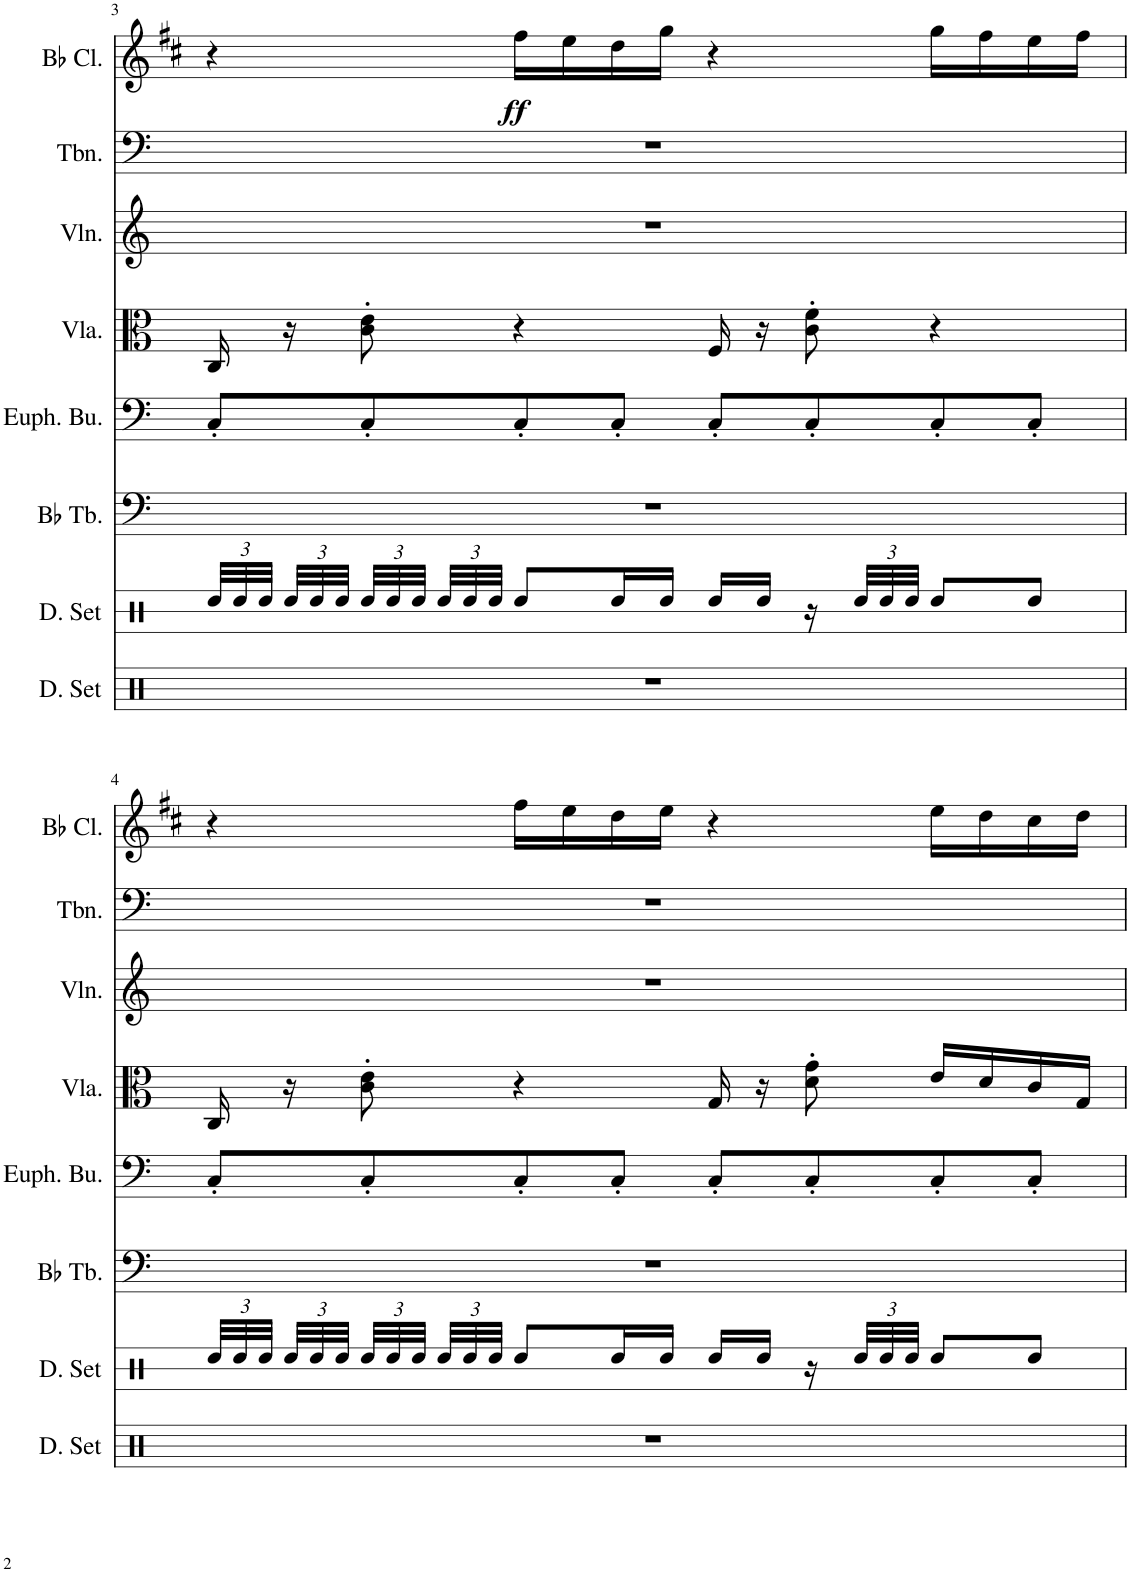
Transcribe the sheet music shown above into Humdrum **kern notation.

**kern	**kern	**kern	**kern	**kern	**kern	**kern	**kern	**dynam
*part8	*part7	*part6	*part5	*part4	*part3	*part2	*part1	*part1
*staff8	*staff7	*staff6	*staff5	*staff4	*staff3	*staff2	*staff1	*staff1
*I"Drumset	*I"Drumset	*I"Bb Tuba	*I"Euphonium	*I"Viola	*I"Violin	*I"Trombone	*I"Bb Clarinet	*
*I'D. Set	*I'D. Set	*I'Bb Tb.	*	*I'Vla.	*I'Vln.	*I'Tbn.	*I'Bb Cl.	*
!!LO:PB:g=z
*clefX	*clefX	*clefF4	*clefF4	*clefC3	*clefG2	*clefF4	*clefG2	*
*	*	*	*	*	*	*	*Trd1c2	*
*k[]	*k[]	*k[]	*k[]	*k[]	*k[]	*k[]	*k[f#c#]	*
*M4/4	*M4/4	*M4/4	*M4/4	*M4/4	*M4/4	*M4/4	*M4/4	*
*	*Xbrackettup	*	*	*	*	*	*	*
=3	=3	=3	=3	=3	=3	=3	=3	=3
1r	48Rcc/LLL	1r	8C'/L	16C/	1r	1r	4r	.
.	48Rcc/	.	.	.	.	.	.	.
.	48Rcc/JJJ	.	.	.	.	.	.	.
.	48Rcc/LLL	.	.	16r	.	.	.	.
.	48Rcc/	.	.	.	.	.	.	.
.	48Rcc/JJJ	.	.	.	.	.	.	.
.	48Rcc/LLL	.	8C'/	8c\' 8e\'	.	.	.	.
.	48Rcc/	.	.	.	.	.	.	.
.	48Rcc/JJJ	.	.	.	.	.	.	.
.	48Rcc/LLL	.	.	.	.	.	.	.
.	48Rcc/	.	.	.	.	.	.	.
.	48Rcc/JJJ	.	.	.	.	.	.	.
!	!	!	!	!	!	!	!	!LO:DY:b
.	8Rcc/L	.	8C'/	4r	.	.	16ff#\LL	ff
.	.	.	.	.	.	.	16ee\	.
.	16Rcc/L	.	8C'/J	.	.	.	16dd\	.
.	16Rcc/JJ	.	.	.	.	.	16gg\JJ	.
.	16Rcc/LL	.	8C'/L	16F/	.	.	4r	.
.	16Rcc/JJ	.	.	16r	.	.	.	.
.	16r	.	8C'/	8c\' 8f\'	.	.	.	.
.	48Rcc/LLL	.	.	.	.	.	.	.
.	48Rcc/	.	.	.	.	.	.	.
.	48Rcc/JJJ	.	.	.	.	.	.	.
.	8Rcc/L	.	8C'/	4r	.	.	16gg\LL	.
.	.	.	.	.	.	.	16ff#\	.
.	8Rcc/J	.	8C'/J	.	.	.	16ee\	.
.	.	.	.	.	.	.	16ff#\JJ	.
!!LO:LB:g=z
=4	=4	=4	=4	=4	=4	=4	=4	=4
1r	48Rcc/LLL	1r	8C'/L	16C/	1r	1r	4r	.
.	48Rcc/	.	.	.	.	.	.	.
.	48Rcc/JJJ	.	.	.	.	.	.	.
.	48Rcc/LLL	.	.	16r	.	.	.	.
.	48Rcc/	.	.	.	.	.	.	.
.	48Rcc/JJJ	.	.	.	.	.	.	.
.	48Rcc/LLL	.	8C'/	8c\' 8e\'	.	.	.	.
.	48Rcc/	.	.	.	.	.	.	.
.	48Rcc/JJJ	.	.	.	.	.	.	.
.	48Rcc/LLL	.	.	.	.	.	.	.
.	48Rcc/	.	.	.	.	.	.	.
.	48Rcc/JJJ	.	.	.	.	.	.	.
.	8Rcc/L	.	8C'/	4r	.	.	16ff#\LL	.
.	.	.	.	.	.	.	16ee\	.
.	16Rcc/L	.	8C'/J	.	.	.	16dd\	.
.	16Rcc/JJ	.	.	.	.	.	16ee\JJ	.
.	16Rcc/LL	.	8C'/L	16G/	.	.	4r	.
.	16Rcc/JJ	.	.	16r	.	.	.	.
.	16r	.	8C'/	8d\' 8g\'	.	.	.	.
.	48Rcc/LLL	.	.	.	.	.	.	.
.	48Rcc/	.	.	.	.	.	.	.
.	48Rcc/JJJ	.	.	.	.	.	.	.
.	8Rcc/L	.	8C'/	16e/LL	.	.	16ee\LL	.
.	.	.	.	16d/	.	.	16dd\	.
.	8Rcc/J	.	8C'/J	16c/	.	.	16cc#\	.
.	.	.	.	16G/JJ	.	.	16dd\JJ	.
=	=	=	=	=	=	=	=	=
*-	*-	*-	*-	*-	*-	*-	*-	*-
